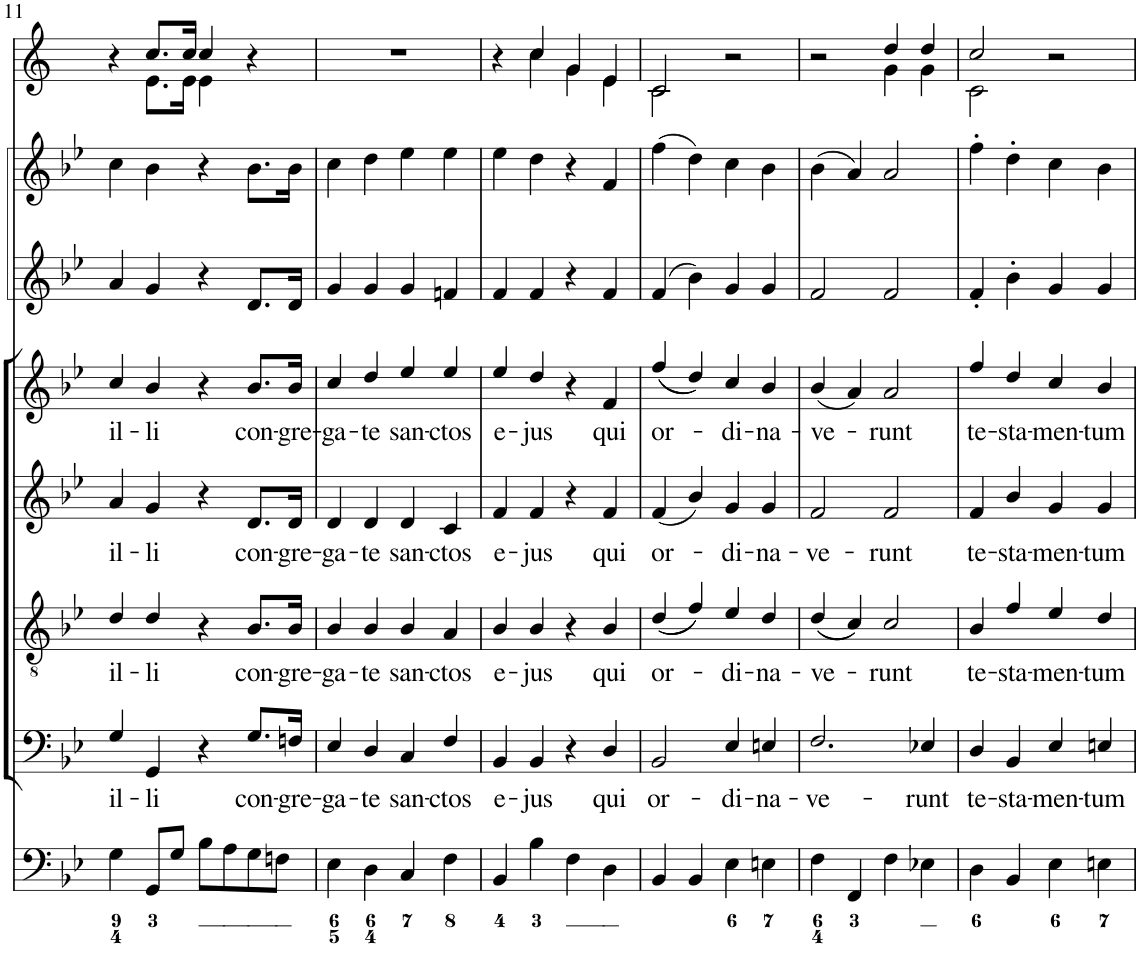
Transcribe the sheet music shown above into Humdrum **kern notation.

**kern	**kern	**text	**kern	**text	**kern	**text	**kern	**text	**kern	**kern	**kern
*part8	*part7	*part7	*part6	*part6	*part5	*part5	*part4	*part4	*part3	*part2	*part1
*staff8	*staff7	*staff7	*staff6	*staff6	*staff5	*staff5	*staff4	*staff4	*staff3	*staff2	*staff1
*I"Organ	*I"Voice	*	*I"Tenor	*	*I"Alto	*	*I"Voice	*	*I"Violino 2	*I"Violino 1	*I"Clarini in B[b]
*	*	*	*	*	*	*	*	*	*I'Vln	*I'Vln	*
!!LO:PB:g=z
*clefF4	*clefF4	*	*clefGv2	*	*clefG2	*	*clefG2	*	*clefG2	*clefG2	*clefG2
*	*	*	*	*	*	*	*	*	*	*	*Trd1c2
*k[b-e-]	*k[b-e-]	*	*k[b-e-]	*	*k[b-e-]	*	*k[b-e-]	*	*k[b-e-]	*k[b-e-]	*k[]
*M2/2	*M2/2	*	*M2/2	*	*M2/2	*	*M2/2	*	*M2/2	*M2/2	*M2/2
*met(c|)	*met(c|)	*	*met(c|)	*	*met(c|)	*	*met(c|)	*	*met(c|)	*met(c|)	*met(c|)
=11	=11	=11	=11	=11	=11	=11	=11	=11	=11	=11	=11
!	!	!LO:LY:b	!	!LO:LY:b	!	!LO:LY:b	!	!LO:LY:b	!	!	!
*	*	*	*	*	*	*	*	*	*	*	*^
4G\	4G/	il-	4d/	il-	4a/	il-	4cc/	il-	4a/	4cc\	4r	4ryy
!	!	!LO:LY:b	!	!LO:LY:b	!	!LO:LY:b	!	!LO:LY:b	!	!	!	!
8GG/L	4GG/	-li	4d/	-li	4g/	-li	4b-/	-li	4g/	4b-\	8.cc/L	8.e\L
8G/J	.	.	.	.	.	.	.	.	.	.	.	.
.	.	.	.	.	.	.	.	.	.	.	16cc/Jk	16e\Jk
8B-\L	4r	.	4r	.	4r	.	4r	.	4r	4r	4cc/	4e\
8A\	.	.	.	.	.	.	.	.	.	.	.	.
!	!	!LO:LY:b	!	!LO:LY:b	!	!LO:LY:b	!	!LO:LY:b	!	!	!	!
8G\	8.G/L	con-	8.B-/L	con-	8.d/L	con-	8.b-/L	con-	8.d/L	8.b-\L	4r	4ryy
8Fn\J	.	.	.	.	.	.	.	.	.	.	.	.
!	!	!LO:LY:b	!	!LO:LY:b	!	!LO:LY:b	!	!LO:LY:b	!	!	!	!
.	16Fn/Jk	-gre-	16B-/Jk	-gre-	16d/Jk	-gre-	16b-/Jk	-gre-	16d/Jk	16b-\Jk	.	.
*	*	*	*	*	*	*	*	*	*	*	*v	*v
=12	=12	=12	=12	=12	=12	=12	=12	=12	=12	=12	=12
!	!	!LO:LY:b	!	!LO:LY:b	!	!LO:LY:b	!	!LO:LY:b	!	!	!
4E-\	4E-/	-ga-	4B-/	-ga-	4d/	-ga-	4cc/	-ga-	4g/	4cc\	1r
!	!	!LO:LY:b	!	!LO:LY:b	!	!LO:LY:b	!	!LO:LY:b	!	!	!
4D\	4D/	-te	4B-/	-te	4d/	-te	4dd/	-te	4g/	4dd\	.
!	!	!LO:LY:b	!	!LO:LY:b	!	!LO:LY:b	!	!LO:LY:b	!	!	!
4C/	4C/	san-	4B-/	san-	4d/	san-	4ee-/	san-	4g/	4ee-\	.
!	!	!LO:LY:b	!	!LO:LY:b	!	!LO:LY:b	!	!LO:LY:b	!	!	!
4F\	4F/	-ctos	4A/	-ctos	4c/	-ctos	4ee-/	-ctos	4fn/	4ee-\	.
=13	=13	=13	=13	=13	=13	=13	=13	=13	=13	=13	=13
!	!	!LO:LY:b	!	!LO:LY:b	!	!LO:LY:b	!	!LO:LY:b	!	!	!
*	*	*	*	*	*	*	*	*	*	*	*^
4BB-/	4BB-/	e-	4B-/	e-	4f/	e-	4ee-/	e-	4f/	4ee-\	4r	4ryy
!	!	!LO:LY:b	!	!LO:LY:b	!	!LO:LY:b	!	!LO:LY:b	!	!	!	!
4B-\	4BB-/	-jus	4B-/	-jus	4f/	-jus	4dd/	-jus	4f/	4dd\	4cc/	4cc\
4F\	4r	.	4r	.	4r	.	4r	.	4r	4r	4g/	4g\
!	!	!LO:LY:b	!	!LO:LY:b	!	!LO:LY:b	!	!LO:LY:b	!	!	!	!
4D\	4D/	qui	4B-/	qui	4f/	qui	4f/	qui	4f/	4f/	4e/	4e\
=14	=14	=14	=14	=14	=14	=14	=14	=14	=14	=14	=14	=14
!	!	!LO:LY:b	!	!LO:LY:b	!	!LO:LY:b	!	!LO:LY:b	!	!	!	!
4BB-/	2BB-/	or-	((4d/	or-	(4f/	or-	((4ff/	or-	(4f/	(4ff\	2c/	2c\
4BB-/	.	.	4f/))	.	4b-/)	.	4dd/))	.	4b-\)	4dd\)	.	.
!	!	!LO:LY:b	!	!LO:LY:b	!	!LO:LY:b	!	!LO:LY:b	!	!	!	!
4E-\	4E-/	-di-	4e-/	-di-	4g/	-di-	4cc/	-di-	4g/	4cc\	2r	2ryy
!	!	!LO:LY:b	!	!LO:LY:b	!	!LO:LY:b	!	!LO:LY:b	!	!	!	!
4En\	4En/	-na-	4d/	-na-	4g/	-na-	4b-/	-na-	4g/	4b-\	.	.
=15	=15	=15	=15	=15	=15	=15	=15	=15	=15	=15	=15	=15
!	!	!LO:LY:b	!	!LO:LY:b	!	!LO:LY:b	!	!LO:LY:b	!	!	!	!
4F\	2.F/	-ve-	((4d/	-ve-	2f/	-ve-	(4b-/	-ve-	2f/	(4b-\	2r	2ryy
4FF/	.	.	4c/))	.	.	.	4a/)	.	.	4a/)	.	.
!	!	!	!	!LO:LY:b	!	!LO:LY:b	!	!LO:LY:b	!	!	!	!
4F\	.	.	2c/	-runt	2f/	-runt	2a/	-runt	2f/	2a/	4dd/	4g\
!	!	!LO:LY:b	!	!	!	!	!	!	!	!	!	!
4E-X\	4E-X/	-runt	.	.	.	.	.	.	.	.	4dd/	4g\
=16	=16	=16	=16	=16	=16	=16	=16	=16	=16	=16	=16	=16
!	!	!LO:LY:b	!	!LO:LY:b	!	!LO:LY:b	!	!LO:LY:b	!	!	!	!
4D\	4D/	te-	4B-/	te-	4f/	te-	4ff/	te-	4f'/	4ff'\	2cc/	2c\
!	!	!LO:LY:b	!	!LO:LY:b	!	!LO:LY:b	!	!LO:LY:b	!	!	!	!
4BB-/	4BB-/	-sta-	4f/	-sta-	4b-/	-sta-	4dd/	-sta-	4b-'\	4dd'\	.	.
!	!	!LO:LY:b	!	!LO:LY:b	!	!LO:LY:b	!	!LO:LY:b	!	!	!	!
4E-\	4E-/	-men-	4e-/	-men-	4g/	-men-	4cc/	-men-	4g/	4cc\	2r	2ryy
!	!	!LO:LY:b	!	!LO:LY:b	!	!LO:LY:b	!	!LO:LY:b	!	!	!	!
4En\	4En/	-tum	4d/	-tum	4g/	-tum	4b-/	-tum	4g/	4b-\	.	.
*	*	*	*	*	*	*	*	*	*	*	*v	*v
=	=	=	=	=	=	=	=	=	=	=	=
*-	*-	*-	*-	*-	*-	*-	*-	*-	*-	*-	*-
